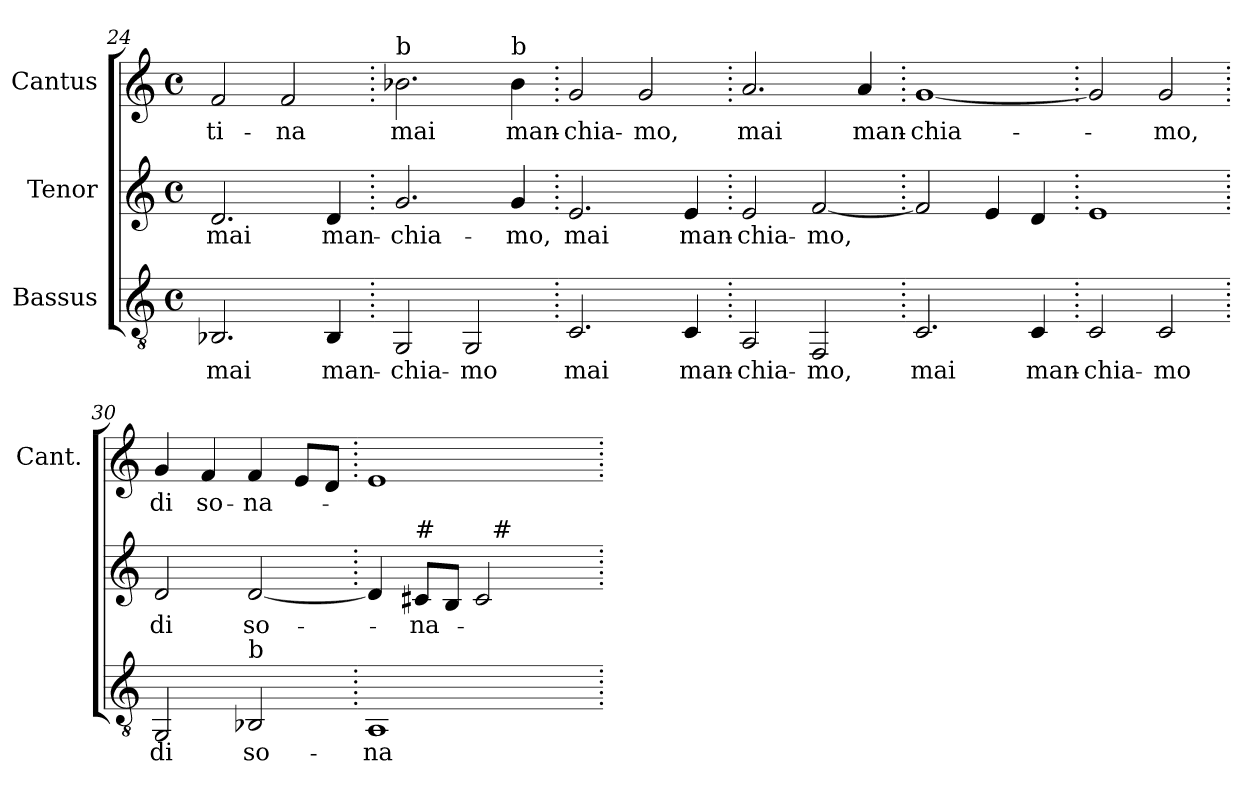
**kern	**text	**kern	**text	**kern	**text
*part3	*part3	*part2	*part2	*part1	*part1
*staff3	*staff3	*staff2	*staff2	*staff1	*staff1
*I"Bassus	*	*I"Tenor	*	*I"Cantus	*
*	*	*	*	*I'Cant.	*
*clefGv2	*	*clefG2	*	*clefG2	*
*k[]	*	*k[]	*	*k[]	*
*C:	*	*C:	*	*C:	*
*M4/4	*	*M4/4	*	*M4/4	*
*met(c)	*	*met(c)	*	*met(c)	*
=24	=24	=24	=24	=24	=24
!	!LO:LY:b:color=#000000	!	!	!	!
!	!	!	!LO:LY:b:color=#000000	!	!
!	!	!	!	!	!LO:LY:b:color=#000000
2.BB-Xi/	mai	2.di/	mai	2fi/	-ti-
!	!	!	!	!	!LO:LY:b:color=#000000
.	.	.	.	2fi/	-na
!	!LO:LY:b:color=#000000	!	!	!	!
!	!	!	!LO:LY:b:color=#000000	!	!
4BB-i/	man-	4di/	man-	.	.
=25.	=25.	=25.	=25.	=25.	=25.
!	!LO:LY:b:color=#000000	!	!	!	!
!	!	!	!LO:LY:b:color=#000000	!	!
!	!	!	!	!LO:TX:a:t=b	!
!	!	!	!	!	!LO:LY:b:color=#000000
2GGi/	-chia-	2.gi/	-chia-	2.b-i\	mai
!	!LO:LY:b:color=#000000	!	!	!	!
2GGi/	-mo	.	.	.	.
!	!	!	!LO:LY:b:color=#000000	!	!
!	!	!	!	!LO:TX:a:t=b	!
!	!	!	!	!	!LO:LY:b:color=#000000
.	.	4gi/	-mo,	4b-i\	man-
=26.	=26.	=26.	=26.	=26.	=26.
!	!LO:LY:b:color=#000000	!	!	!	!
!	!	!	!LO:LY:b:color=#000000	!	!
!	!	!	!	!	!LO:LY:b:color=#000000
2.Ci/	mai	2.ei/	mai	2gi/	-chia-
!	!	!	!	!	!LO:LY:b:color=#000000
.	.	.	.	2gi/	-mo,
!	!LO:LY:b:color=#000000	!	!	!	!
!	!	!	!LO:LY:b:color=#000000	!	!
4Ci/	man-	4ei/	man-	.	.
!!LO:PB:g=z
=27.	=27.	=27.	=27.	=27.	=27.
!	!LO:LY:b:color=#000000	!	!	!	!
!	!	!	!LO:LY:b:color=#000000	!	!
!	!	!	!	!	!LO:LY:b:color=#000000
2AAi/	-chia-	2ei/	-chia-	2.ai/	mai
!	!LO:LY:b:color=#000000	!	!	!	!
!	!	!	!LO:LY:b:color=#000000	!	!
2FFi/	-mo,	[<2fi/	-mo,	.	.
!	!	!	!	!	!LO:LY:b:color=#000000
.	.	.	.	4ai/	man-
=28.	=28.	=28.	=28.	=28.	=28.
!	!LO:LY:b:color=#000000	!	!	!	!
!	!	!	!	!	!LO:LY:b:color=#000000
2.Ci/	mai	2fi/]	.	[<1gi	-chia-
.	.	4ei/	.	.	.
!	!LO:LY:b:color=#000000	!	!	!	!
4Ci/	man-	4di/	.	.	.
=29.	=29.	=29.	=29.	=29.	=29.
!	!LO:LY:b:color=#000000	!	!	!	!
2Ci/	-chia-	1ei	.	2gi/]	.
!	!LO:LY:b:color=#000000	!	!	!	!
!	!	!	!	!	!LO:LY:b:color=#000000
2Ci/	-mo	.	.	2gi/	-mo,
=30.	=30.	=30.	=30.	=30.	=30.
!	!LO:LY:b:color=#000000	!	!	!	!
!	!	!	!LO:LY:b:color=#000000	!	!
!	!	!	!	!	!LO:LY:b:color=#000000
2GGi/	di	2di/	di	4gi/	di
!	!	!	!	!	!LO:LY:b:color=#000000
.	.	.	.	4fi/	so-
!	!LO:LY:b:color=#000000	!	!	!	!
!	!	!	!LO:LY:b:color=#000000	!	!
!LO:TX:a:t=b	!	!	!	!	!
!	!	!	!	!	!LO:LY:b:color=#000000
2BB-i/	so-	[<2di/	so-	4fi/	-na-
.	.	.	.	8ei/L	.
.	.	.	.	8di/J	.
=31.	=31.	=31.	=31.	=31.	=31.
!	!LO:LY:b:color=#000000	!	!	!	!
*	*	*^	*	*	*
1AAi	-na-	4di/]	2ryy	.	1ei	.
!	!	!LO:TX:a:t=#	!	!	!	!
!	!	!	!	!LO:LY:b:color=#000000	!	!
.	.	8c#i/L	.	-na-	.	.
.	.	8Bi/J	.	.	.	.
.	.	2c#i/	32ryy	.	.	.
.	.	.	256ryy	.	.	.
!	!	!	!LO:TX:a:t=#	!	!	!
.	.	.	4ryy	.	.	.
.	.	.	8ryy	.	.	.
.	.	.	16ryy	.	.	.
.	.	.	64..ryy	.	.	.
*	*	*v	*v	*	*	*
=.	=.	=.	=.	=.	=.
*-	*-	*-	*-	*-	*-
